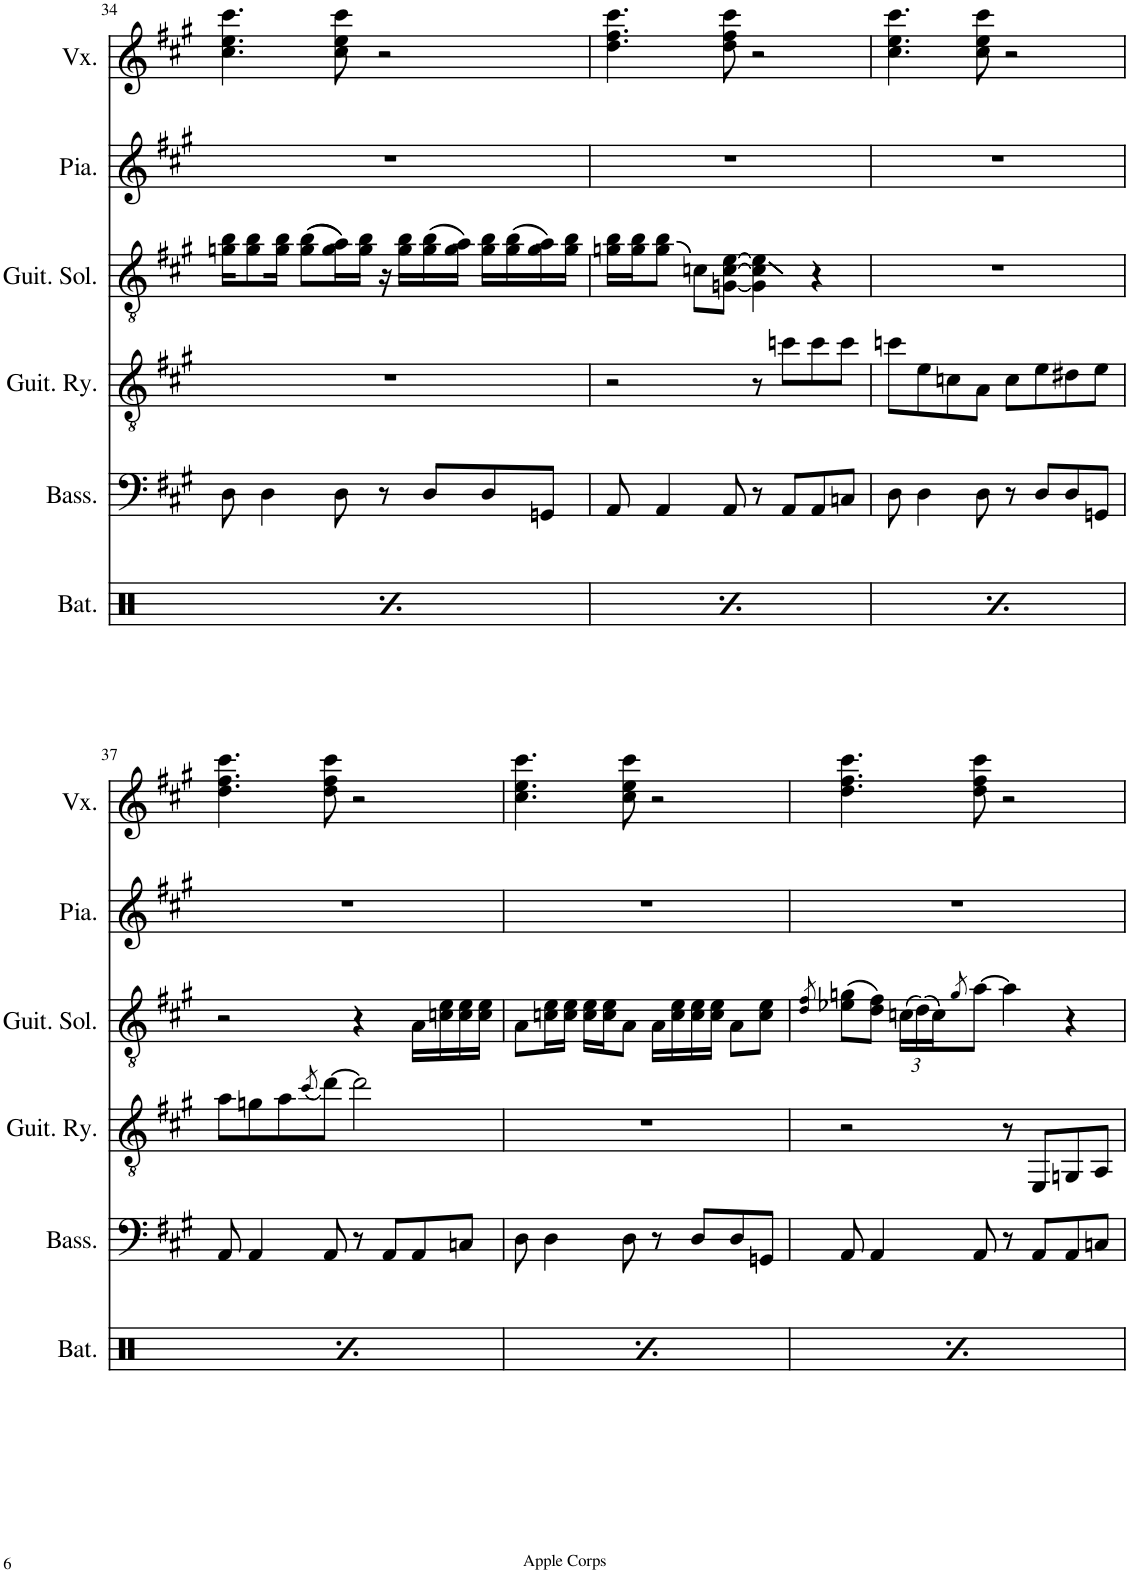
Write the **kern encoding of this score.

**kern	**kern	**kern	**kern	**kern	**kern
*part6	*part5	*part4	*part3	*part2	*part1
*staff6	*staff5	*staff4	*staff3	*staff2	*staff1
*I"Batterie	*I"Basse	*I"Guitare Rythme	*I"Guitare Solo	*I"Piano	*I"Voix
*I'Bat.	*I'Bass.	*I'Guit. Ry.	*I'Guit. Sol.	*I'Pia.	*I'Vx.
!!LO:PB:g=z
*clefX	*clefF4	*clefGv2	*clefGv2	*clefG2	*clefG2
*	*Trd7c12	*	*	*	*
*k[]	*k[f#c#g#]	*k[f#c#g#]	*k[f#c#g#]	*k[f#c#g#]	*k[f#c#g#]
*M4/4	*M4/4	*M4/4	*M4/4	*M4/4	*M4/4
*met(c)	*met(c)	*met(c)	*met(c)	*met(c)	*met(c)
=34	=34	=34	=34	=34	=34
*^	*	*	*	*	*
8Rgg/L	8Rf\L	8D\	1r	16gn\ 16b\KL	1r	4.cc#\ 4.ee\ 4.ccc#\
.	.	.	.	8g\ 8b\	.	.
8Rgg/	8Rf\J	4D\	.	.	.	.
.	.	.	.	16g\ 16b\Jk	.	.
8Rgg/	8r	.	.	((8g\ 8b\L	.	.
8Rgg/J	8Rf\	8D\	.	16g\ 16a\L))	.	8cc#\ 8ee\ 8ccc#\
.	.	.	.	16g\ 16b\JJ	.	.
8Rgg/L	8Rf\L	8r	.	16r	.	2r
.	.	.	.	16g\ 16b\LL	.	.
8Rgg/	8Rf\J	8D/L	.	(16g\ 16b\	.	.
.	.	.	.	16g\ 16a\JJ)	.	.
8Rgg/	8r	8D/	.	16g\ 16b\LL	.	.
.	.	.	.	(16g\ 16b\	.	.
8Rgg/J	8Rf\	8GGn/J	.	16g\ 16a\)	.	.
.	.	.	.	16g\ 16b\JJ	.	.
=35	=35	=35	=35	=35	=35	=35
8Rgg/L	8Rf\L	8AA/	2r	16gn\ 16b\LL	1r	4.dd\ 4.ff#\ 4.ccc#\
.	.	.	.	16g\ 16b\J	.	.
8Rgg/	8Rf\J	4AA/	.	8g\ 8b\J	.	.
8Rgg/	8r	.	.	8cn\L	.	.
8Rgg/J	8Rf\	8AA/	.	[8Gn\ [8c\ [8e\J	.	8dd\ 8ff#\ 8ccc#\
8Rgg/L	8Rf\L	8r	8r	4G\] 4c\] 4e\]	.	2r
8Rgg/	8Rf\J	8AA/L	8ccn\L	.	.	.
8Rgg/	8r	8AA/	8cc\	4r	.	.
8Rgg/J	8Rf\	8Cn/J	8cc\J	.	.	.
=36	=36	=36	=36	=36	=36	=36
8Rgg/L	8Rf\L	8D\	8ccn\L	1r	1r	4.cc#\ 4.ee\ 4.ccc#\
8Rgg/	8Rf\J	4D\	8e\	.	.	.
8Rgg/	8r	.	8cn\	.	.	.
8Rgg/J	8Rf\	8D\	8A\J	.	.	8cc#\ 8ee\ 8ccc#\
8Rgg/L	8Rf\L	8r	8c\L	.	.	2r
8Rgg/	8Rf\J	8D/L	8e\	.	.	.
8Rgg/	8r	8D/	8d#X\	.	.	.
8Rgg/J	8Rf\	8GGn/J	8e\J	.	.	.
!!LO:LB:g=z
=37	=37	=37	=37	=37	=37	=37
8Rgg/L	8Rf\L	8AA/	8a\L	2r	1r	4.dd\ 4.ff#\ 4.ccc#\
8Rgg/	8Rf\J	4AA/	8gn\	.	.	.
8Rgg/	8r	.	8a\	.	.	.
.	.	.	(8qcc#/	.	.	.
8Rgg/J	8Rf\	8AA/	[8dd\J)	.	.	8dd\ 8ff#\ 8ccc#\
8Rgg/L	8Rf\L	8r	2dd\]	4r	.	2r
8Rgg/	8Rf\J	8AA/L	.	.	.	.
8Rgg/	8r	8AA/	.	16A\LL	.	.
.	.	.	.	16cn\ 16e\	.	.
8Rgg/J	8Rf\	8Cn/J	.	16c\ 16e\	.	.
.	.	.	.	16c\ 16e\JJ	.	.
=38	=38	=38	=38	=38	=38	=38
8Rgg/L	8Rf\L	8D\	1r	8A\L	1r	4.cc#\ 4.ee\ 4.ccc#\
8Rgg/	8Rf\J	4D\	.	16cn\ 16e\L	.	.
.	.	.	.	16c\ 16e\JJ	.	.
8Rgg/	8r	.	.	16c\ 16e\LL	.	.
.	.	.	.	16c\ 16e\J	.	.
8Rgg/J	8Rf\	8D\	.	8A\J	.	8cc#\ 8ee\ 8ccc#\
8Rgg/L	8Rf\L	8r	.	16A\LL	.	2r
.	.	.	.	16c\ 16e\	.	.
8Rgg/	8Rf\J	8D/L	.	16c\ 16e\	.	.
.	.	.	.	16c\ 16e\JJ	.	.
8Rgg/	8r	8D/	.	8A\L	.	.
8Rgg/J	8Rf\	8GGn/J	.	8c\ 8e\J	.	.
=39	=39	=39	=39	=39	=39	=39
.	.	.	.	8qd/ 8qf#/	.	.
8Rgg/L	8Rf\L	8AA/	2r	(8e-X\ 8gn\L	1r	4.dd\ 4.ff#\ 4.ccc#\
8Rgg/	8Rf\J	4AA/	.	8d\ 8f#\J)	.	.
*	*	*	*	*Xbrackettup	*	*
8Rgg/	8r	.	.	(24cn\LL	.	.
.	.	.	.	(24d\)	.	.
.	.	.	.	24c\J)	.	.
.	.	.	.	8qg/	.	.
8Rgg/J	8Rf\	8AA/	.	[8a\J	.	8dd\ 8ff#\ 8ccc#\
8Rgg/L	8Rf\L	8r	8r	4a\]	.	2r
8Rgg/	8Rf\J	8AA/L	8EE/L	.	.	.
8Rgg/	8r	8AA/	8GGn/	4r	.	.
8Rgg/J	8Rf\	8Cn/J	8AA/J	.	.	.
*v	*v	*	*	*	*	*
=	=	=	=	=	=
*-	*-	*-	*-	*-	*-
